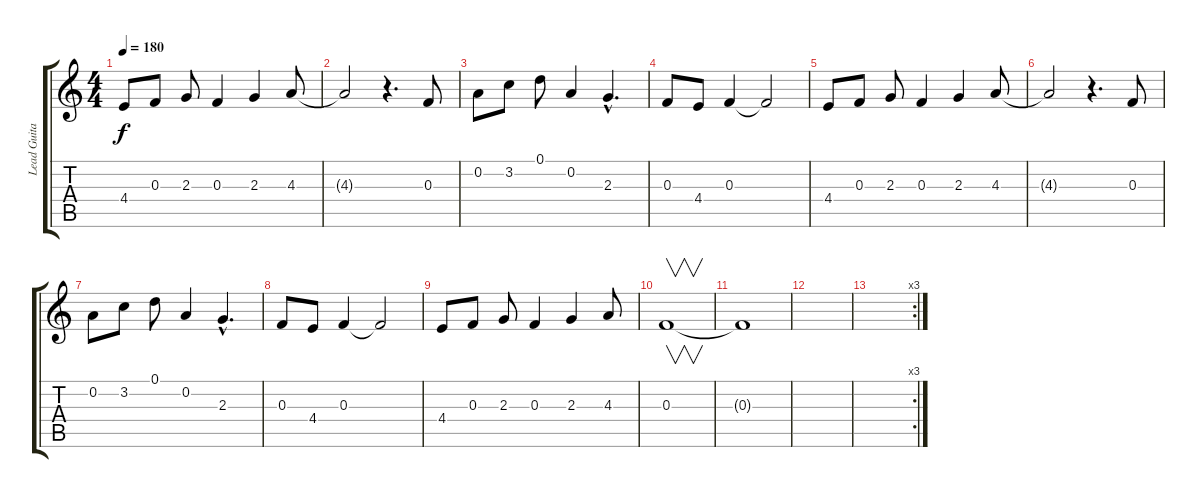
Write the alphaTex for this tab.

\track ("Lead Guitar II" "Lead Guita") {instrument overdrivenguitar}
\staff {score tabs}
\tuning (D4 A3 F3 C3 G2 D2) {hide}
\ts (4 4)
\tempo 180
\clef g2
\ks c
4.4.8{dy f} 0.3.8 2.3.8 0.3.4 2.3.4 4.3.8 |
4.3{t}.2 r.4{d} 0.3.8 |
0.2.8 3.2.8 0.1.8 0.2.4 2.3{hac}.4{d} |
0.3.8 4.4.8 0.3.4 0.3{t}.2 |
4.4.8 0.3.8 2.3.8 0.3.4 2.3.4 4.3.8 |
4.3{t}.2 r.4{d} 0.3.8 |
0.2.8 3.2.8 0.1.8 0.2.4 2.3{hac}.4{d} |
0.3.8 4.4.8 0.3.4 0.3{t}.2 |
4.4.8 0.3.8 2.3.8 0.3.4 2.3.4 4.3.8 |
0.3.1{v} |
0.3{t}.1 |
|
\rc 3
